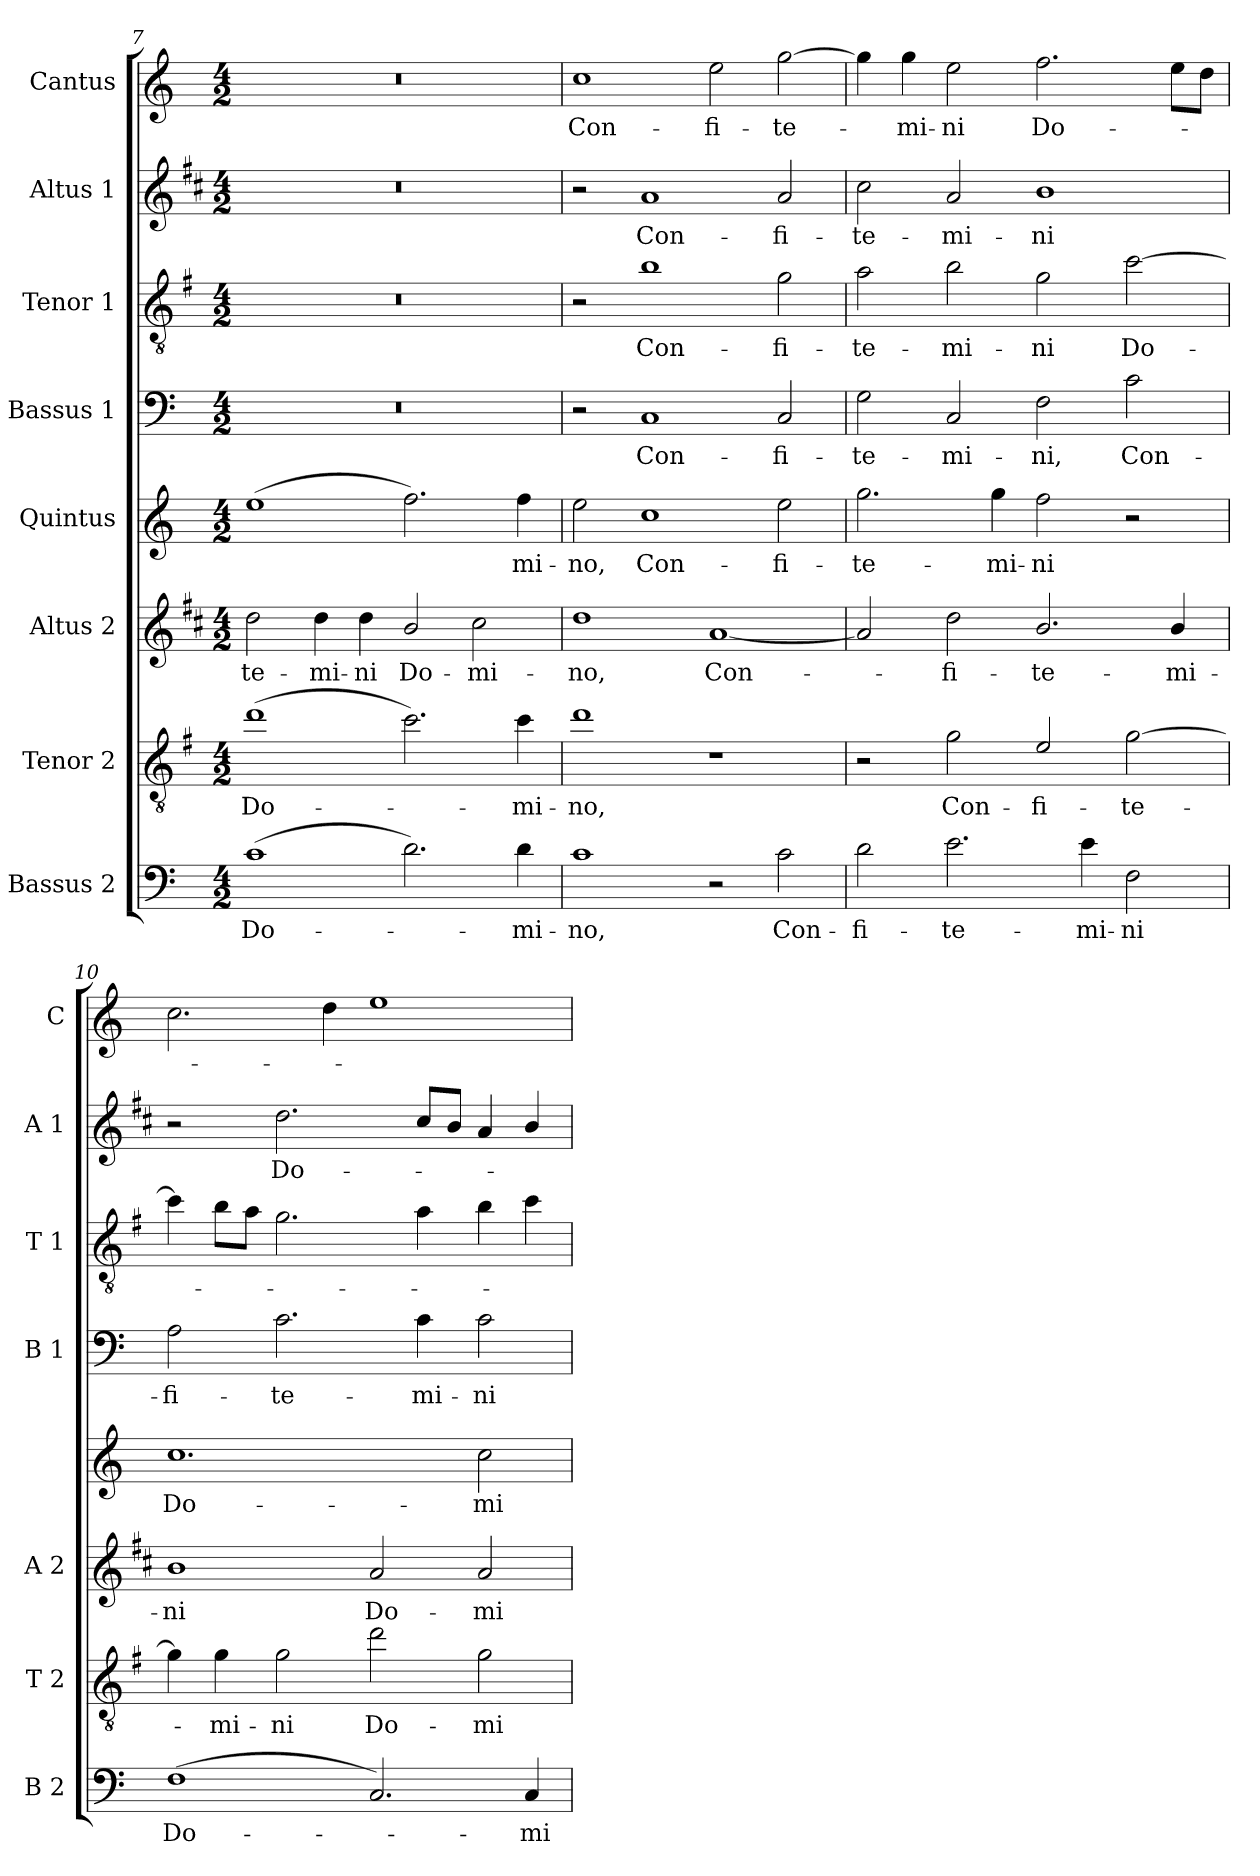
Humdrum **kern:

**kern	**text	**kern	**text	**kern	**text	**kern	**text	**kern	**text	**kern	**text	**kern	**text	**kern	**text
*part8	*part8	*part7	*part7	*part6	*part6	*part5	*part5	*part4	*part4	*part3	*part3	*part2	*part2	*part1	*part1
*staff8	*staff8	*staff7	*staff7	*staff6	*staff6	*staff5	*staff5	*staff4	*staff4	*staff3	*staff3	*staff2	*staff2	*staff1	*staff1
*I"Bassus 2	*	*I"Tenor 2	*	*I"Altus 2	*	*I"Quintus	*	*I"Bassus 1	*	*I"Tenor 1	*	*I"Altus 1	*	*I"Cantus	*
*I'B 2	*	*I'T 2	*	*I'A 2	*	*	*	*I'B 1	*	*I'T 1	*	*I'A 1	*	*I'C	*
*clefF4	*	*clefGv2	*	*clefG2	*	*clefG2	*	*clefF4	*	*clefGv2	*	*clefG2	*	*clefG2	*
*	*	*ITrd4c7	*	*ITrd1c2	*	*	*	*	*	*ITrd4c7	*	*ITrd1c2	*	*	*
*k[]	*	*k[]	*	*k[]	*	*k[]	*	*k[]	*	*k[]	*	*k[]	*	*k[]	*
*C:	*	*C:	*	*C:	*	*C:	*	*C:	*	*C:	*	*C:	*	*C:	*
*M4/2	*	*M4/2	*	*M4/2	*	*M4/2	*	*M4/2	*	*M4/2	*	*M4/2	*	*M4/2	*
=7	=7	=7	=7	=7	=7	=7	=7	=7	=7	=7	=7	=7	=7	=7	=7
!	!LO:LY:b	!	!LO:LY:b	!	!LO:LY:b	!	!	!	!	!	!	!	!	!	!
(>1c	Do-	(>1g	Do-	2cc\	-te-	(>1ee	.	0r	.	0r	.	0r	.	0r	.
!	!	!	!	!	!LO:LY:b	!	!	!	!	!	!	!	!	!	!
.	.	.	.	4cc\	-mi-	.	.	.	.	.	.	.	.	.	.
!	!	!	!	!	!LO:LY:b	!	!	!	!	!	!	!	!	!	!
.	.	.	.	4cc\	-ni	.	.	.	.	.	.	.	.	.	.
!	!	!	!	!	!LO:LY:b	!	!	!	!	!	!	!	!	!	!
2.d\)	.	2.f\)	.	2a/	Do-	2.ff\)	.	.	.	.	.	.	.	.	.
!	!	!	!	!	!LO:LY:b	!	!	!	!	!	!	!	!	!	!
.	.	.	.	2b\	-mi-	.	.	.	.	.	.	.	.	.	.
!	!LO:LY:b	!	!LO:LY:b	!	!	!	!LO:LY:b	!	!	!	!	!	!	!	!
4d\	-mi-	4f\	-mi-	.	.	4ff\	-mi-	.	.	.	.	.	.	.	.
=8	=8	=8	=8	=8	=8	=8	=8	=8	=8	=8	=8	=8	=8	=8	=8
!	!LO:LY:b	!	!LO:LY:b	!	!LO:LY:b	!	!LO:LY:b	!	!	!	!	!	!	!	!LO:LY:b
1c	-no,	1g	-no,	1cc	-no,	2ee\	-no,	2r	.	2r	.	2r	.	1cc	Con-
!	!	!	!	!	!	!	!LO:LY:b	!	!LO:LY:b	!	!LO:LY:b	!	!LO:LY:b	!	!
.	.	.	.	.	.	1cc	Con-	1C	Con-	1e	Con-	1g	Con-	.	.
!	!	!	!	!	!LO:LY:b	!	!	!	!	!	!	!	!	!	!LO:LY:b
2r	.	1r	.	[1g	Con-	.	.	.	.	.	.	.	.	2ee\	-fi-
!	!LO:LY:b	!	!	!	!	!	!LO:LY:b	!	!LO:LY:b	!	!LO:LY:b	!	!LO:LY:b	!	!LO:LY:b
2c\	Con-	.	.	.	.	2ee\	-fi-	2C/	-fi-	2c\	-fi-	2g/	-fi-	[2gg\	-te-
=9	=9	=9	=9	=9	=9	=9	=9	=9	=9	=9	=9	=9	=9	=9	=9
!	!LO:LY:b	!	!	!	!	!	!LO:LY:b	!	!LO:LY:b	!	!LO:LY:b	!	!LO:LY:b	!	!
2d\	-fi-	2r	.	2g/]	.	2.gg\	-te-	2G\	-te-	2d\	-te-	2b\	-te-	4gg\]	.
!	!	!	!	!	!	!	!	!	!	!	!	!	!	!	!LO:LY:b
.	.	.	.	.	.	.	.	.	.	.	.	.	.	4gg\	-mi-
!	!LO:LY:b	!	!LO:LY:b	!	!LO:LY:b	!	!	!	!LO:LY:b	!	!LO:LY:b	!	!LO:LY:b	!	!LO:LY:b
2.e\	-te-	2c\	Con-	2cc\	-fi-	.	.	2C/	-mi-	2e\	-mi-	2g/	-mi-	2ee\	-ni
!	!	!	!	!	!	!	!LO:LY:b	!	!	!	!	!	!	!	!
.	.	.	.	.	.	4gg\	-mi-	.	.	.	.	.	.	.	.
!	!	!	!LO:LY:b	!	!LO:LY:b	!	!LO:LY:b	!	!LO:LY:b	!	!LO:LY:b	!	!LO:LY:b	!	!LO:LY:b
.	.	2A/	-fi-	2.a/	-te-	2ff\	-ni	2F\	-ni,	2c\	-ni	1a	-ni	2.ff\	Do-
!	!LO:LY:b	!	!	!	!	!	!	!	!	!	!	!	!	!	!
4e\	-mi-	.	.	.	.	.	.	.	.	.	.	.	.	.	.
!	!LO:LY:b	!	!LO:LY:b	!	!	!	!	!	!LO:LY:b	!	!LO:LY:b	!	!	!	!
2F\	-ni	[2c\	-te-	.	.	2r	.	2c\	Con-	[2f\	Do-	.	.	.	.
!	!	!	!	!	!LO:LY:b	!	!	!	!	!	!	!	!	!	!
.	.	.	.	4a/	-mi-	.	.	.	.	.	.	.	.	8ee\L	.
.	.	.	.	.	.	.	.	.	.	.	.	.	.	8dd\J	.
!!LO:PB:g=z
=10	=10	=10	=10	=10	=10	=10	=10	=10	=10	=10	=10	=10	=10	=10	=10
!	!LO:LY:b	!	!	!	!LO:LY:b	!	!LO:LY:b	!	!LO:LY:b	!	!	!	!	!	!
(>1F	Do-	4c\]	.	1a	-ni	1.cc	Do-	2A\	-fi-	4f\]	.	2r	.	2.cc\	.
!	!	!	!LO:LY:b	!	!	!	!	!	!	!	!	!	!	!	!
.	.	4c\	-mi-	.	.	.	.	.	.	8e\L	.	.	.	.	.
.	.	.	.	.	.	.	.	.	.	8d\J	.	.	.	.	.
!	!	!	!LO:LY:b	!	!	!	!	!	!LO:LY:b	!	!	!	!LO:LY:b	!	!
.	.	2c\	-ni	.	.	.	.	2.c\	-te-	2.c\	.	2.cc\	Do-	.	.
.	.	.	.	.	.	.	.	.	.	.	.	.	.	4dd\	.
!	!	!	!LO:LY:b	!	!LO:LY:b	!	!	!	!	!	!	!	!	!	!
2.C/)	.	2g\	Do-	2g/	Do-	.	.	.	.	.	.	.	.	1ee	.
!	!	!	!	!	!	!	!	!	!LO:LY:b	!	!	!	!	!	!
.	.	.	.	.	.	.	.	4c\	-mi-	4d\	.	8b/L	.	.	.
.	.	.	.	.	.	.	.	.	.	.	.	8a/J	.	.	.
!	!	!	!LO:LY:b	!	!LO:LY:b	!	!LO:LY:b	!	!LO:LY:b	!	!	!	!	!	!
.	.	2c\	-mi-	2g/	-mi-	2cc\	-mi-	2c\	-ni	4e\	.	4g/	.	.	.
!	!LO:LY:b	!	!	!	!	!	!	!	!	!	!	!	!	!	!
4C/	-mi-	.	.	.	.	.	.	.	.	4f\	.	4a/	.	.	.
=	=	=	=	=	=	=	=	=	=	=	=	=	=	=	=
*-	*-	*-	*-	*-	*-	*-	*-	*-	*-	*-	*-	*-	*-	*-	*-
